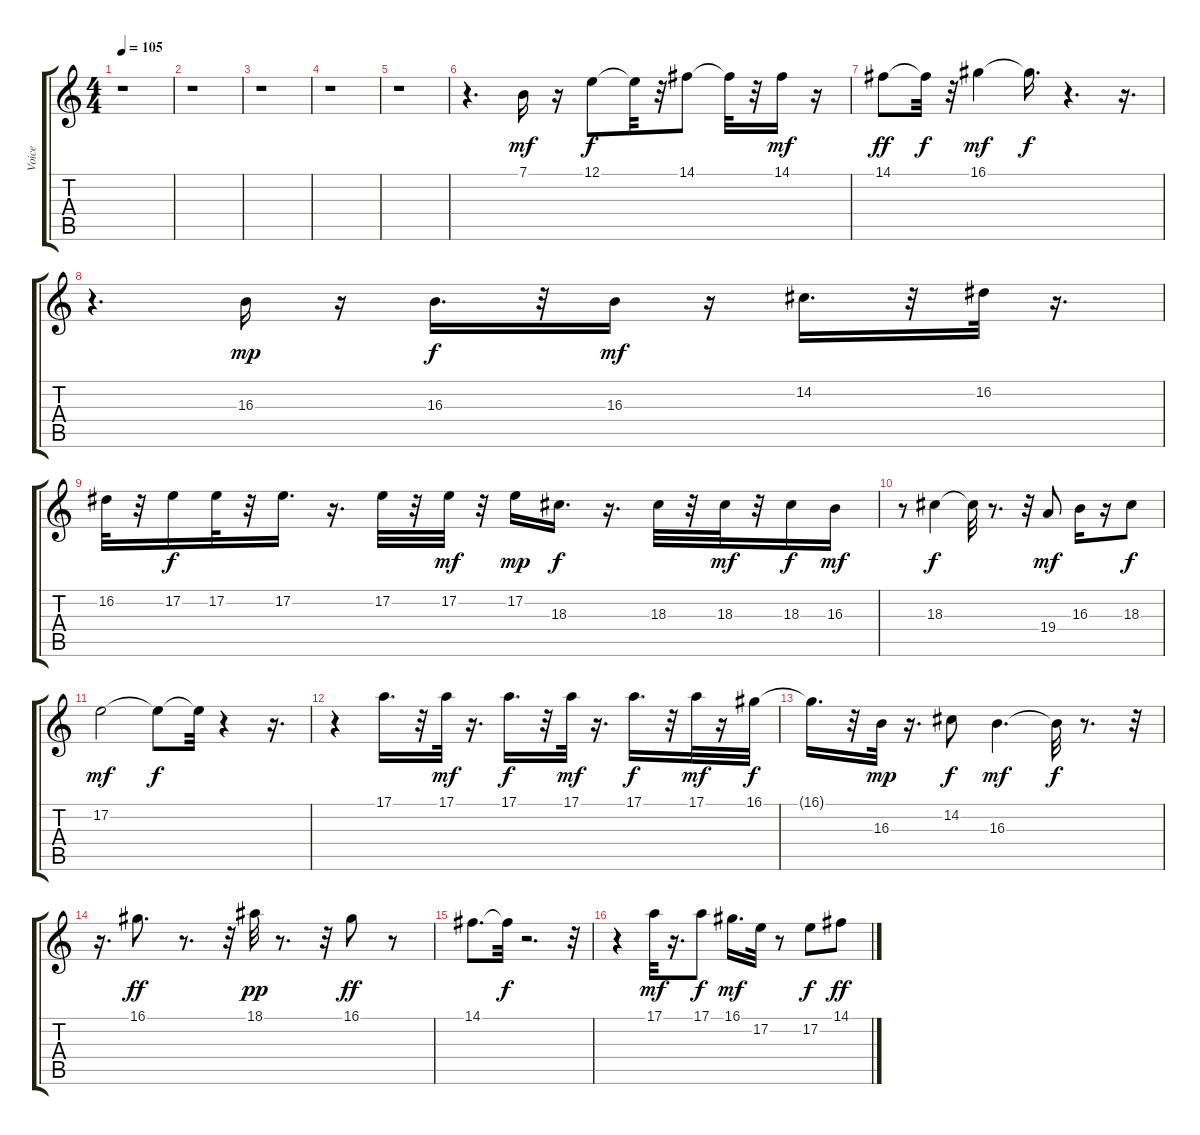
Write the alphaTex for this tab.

\track ("Voice" "Voice") {instrument harmonica}
\staff {score tabs}
\tuning (E4 B3 G3 D3 A2 E2) {hide}
\ts (4 4)
\tempo 105
\clef g2
\ks c
r.1{dy mf} |
r.1 |
r.1 |
r.1 |
r.1 |
r.4{d} 7.1.16 r.16 12.1.8{dy f} 12.1{t}.32 r.32 14.1.8 14.1{t}.32 r.32 14.1.16{dy mf} r.16 |
14.1.8{dy ff} 14.1{t}.32{dy f} r.32 16.1.4{dy mf} 16.1{t}.16{d dy f} r.4{d} r.16{d} |
r.4{d} 16.3.16{dy mp} r.16 16.3.16{d dy f} r.32 16.3.16{dy mf} r.16 14.2.16{d} r.32 16.2.32 r.16{d} |
16.2.32 r.32 17.2.16{dy f} 17.2.32 r.32 17.2.16{d} r.16{d} 17.2.32 r.32 17.2.32{dy mf} r.32 17.2.16{dy mp} 18.3.16{d dy f} r.16{d} 18.3.32 r.32 18.3.32{dy mf} r.32 18.3.16{dy f} 16.3.16{dy mf} |
r.8 18.3.4{dy f} 18.3{t}.32 r.8{d} r.32 19.4.8{dy mf} 16.3.16 r.16 18.3.8{dy f} |
17.2.2{dy mf} 17.2{t}.8{dy f} 17.2{t}.32 r.4 r.16{d} |
r.4 17.1.16{d} r.32 17.1.32{dy mf} r.16{d} 17.1.16{d dy f} r.32 17.1.32{dy mf} r.16{d} 17.1.16{d dy f} r.32 17.1.32{dy mf} r.16 16.1.32{dy f} |
16.1{t}.16{d} r.32 16.3.32{dy mp} r.16{d} 14.2.8{dy f} 16.3.4{d dy mf} 16.3{t}.32{dy f} r.8{d} r.32 |
r.16{d} 16.1.8{d dy ff} r.8{d} r.32 18.1.32{dy pp} r.8{d} r.32 16.1.8{dy ff} r.8 |
14.1.8{d} 14.1{t}.32{dy f} r.2{d} r.32 |
r.4 17.1.32{dy mf} r.16{d} 17.1.8{dy f} 16.1.16{d dy mf} 17.2.32 r.8 17.2.8{dy f} 14.1.8{dy ff}
